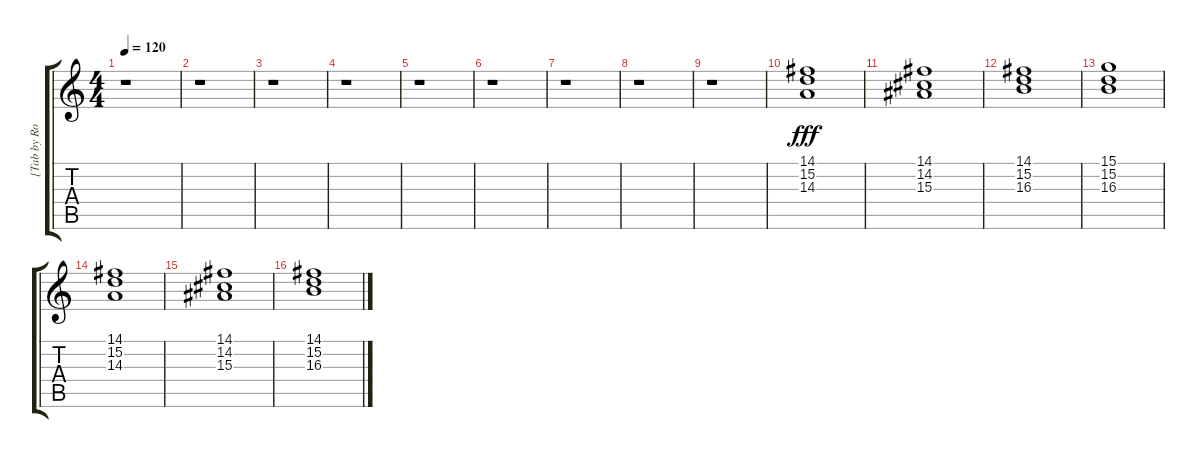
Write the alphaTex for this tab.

\track ("[Tab by Rodrigo Takahashi]" "[Tab by Ro") {instrument synthstrings1}
\staff {score tabs}
\tuning (E4 B3 G3 D3 A2 E2) {hide}
\ts (4 4)
\tempo 120
\clef g2
\ks c
r.1{dy fff} |
r.1 |
r.1 |
r.1 |
r.1 |
r.1 |
r.1 |
r.1 |
r.1 |
(14.1 15.2 14.3).1 |
(14.1 14.2 15.3).1 |
(14.1 15.2 16.3).1 |
(15.1 15.2 16.3).1 |
(14.1 15.2 14.3).1 |
(14.1 14.2 15.3).1 |
(14.1 15.2 16.3).1
